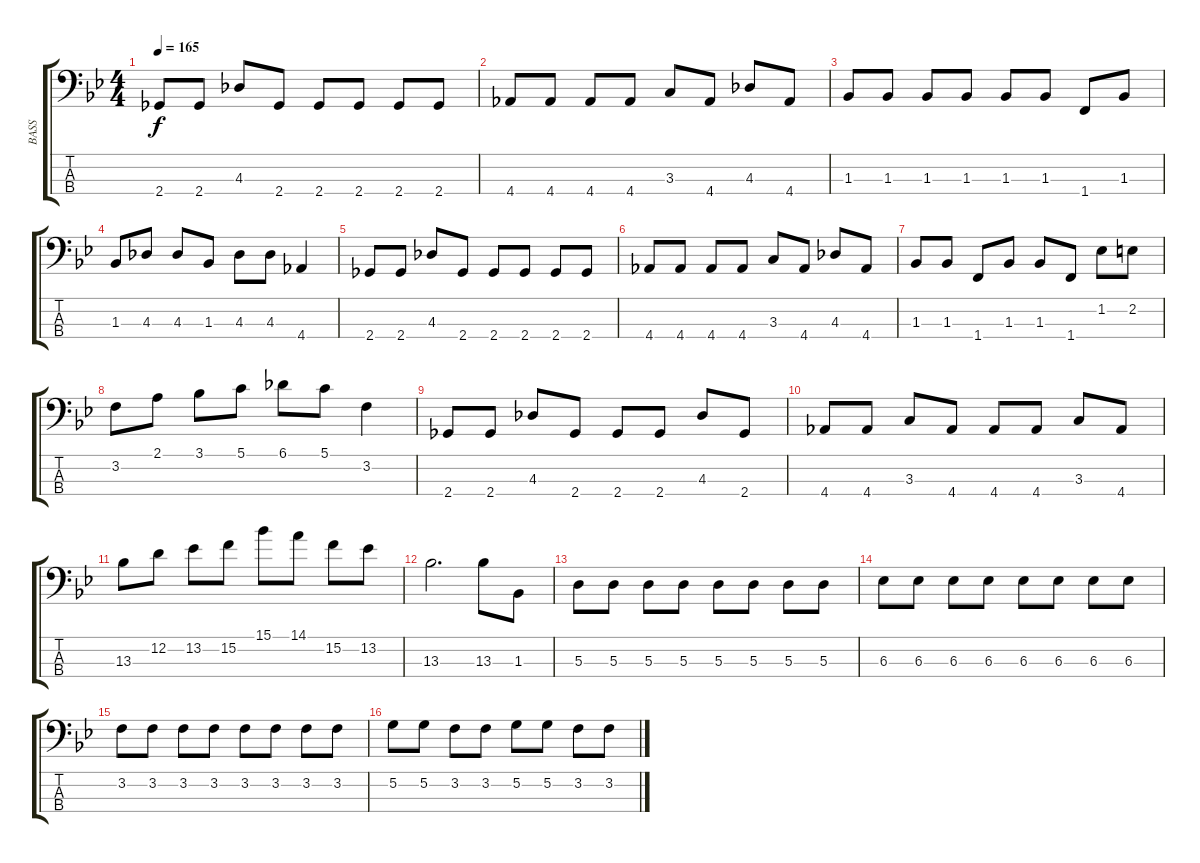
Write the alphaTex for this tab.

\track ("BASS" "BASS") {instrument electricbassfinger}
\staff {score tabs}
\tuning (G2 D2 A1 E1) {hide}
\ts (4 4)
\tempo 165
\clef f4
\ks bb
2.4.8{dy f} 2.4.8 4.3.8 2.4.8 2.4.8 2.4.8 2.4.8 2.4.8 |
4.4.8 4.4.8 4.4.8 4.4.8 3.3.8 4.4.8 4.3.8 4.4.8 |
1.3.8 1.3.8 1.3.8 1.3.8 1.3.8 1.3.8 1.4.8 1.3.8 |
1.3.8 4.3.8 4.3.8 1.3.8 4.3.8 4.3.8 4.4.4 |
2.4.8 2.4.8 4.3.8 2.4.8 2.4.8 2.4.8 2.4.8 2.4.8 |
4.4.8 4.4.8 4.4.8 4.4.8 3.3.8 4.4.8 4.3.8 4.4.8 |
1.3.8 1.3.8 1.4.8 1.3.8 1.3.8 1.4.8 1.2.8 2.2.8 |
3.2.8 2.1.8 3.1.8 5.1.8 6.1.8 5.1.8 3.2.4 |
2.4.8 2.4.8 4.3.8 2.4.8 2.4.8 2.4.8 4.3.8 2.4.8 |
4.4.8 4.4.8 3.3.8 4.4.8 4.4.8 4.4.8 3.3.8 4.4.8 |
13.3.8 12.2.8 13.2.8 15.2.8 15.1.8 14.1.8 15.2.8 13.2.8 |
13.3.2{d} 13.3.8 1.3.8 |
5.3.8 5.3.8 5.3.8 5.3.8 5.3.8 5.3.8 5.3.8 5.3.8 |
6.3.8 6.3.8 6.3.8 6.3.8 6.3.8 6.3.8 6.3.8 6.3.8 |
3.2.8 3.2.8 3.2.8 3.2.8 3.2.8 3.2.8 3.2.8 3.2.8 |
5.2.8 5.2.8 3.2.8 3.2.8 5.2.8 5.2.8 3.2.8 3.2.8
